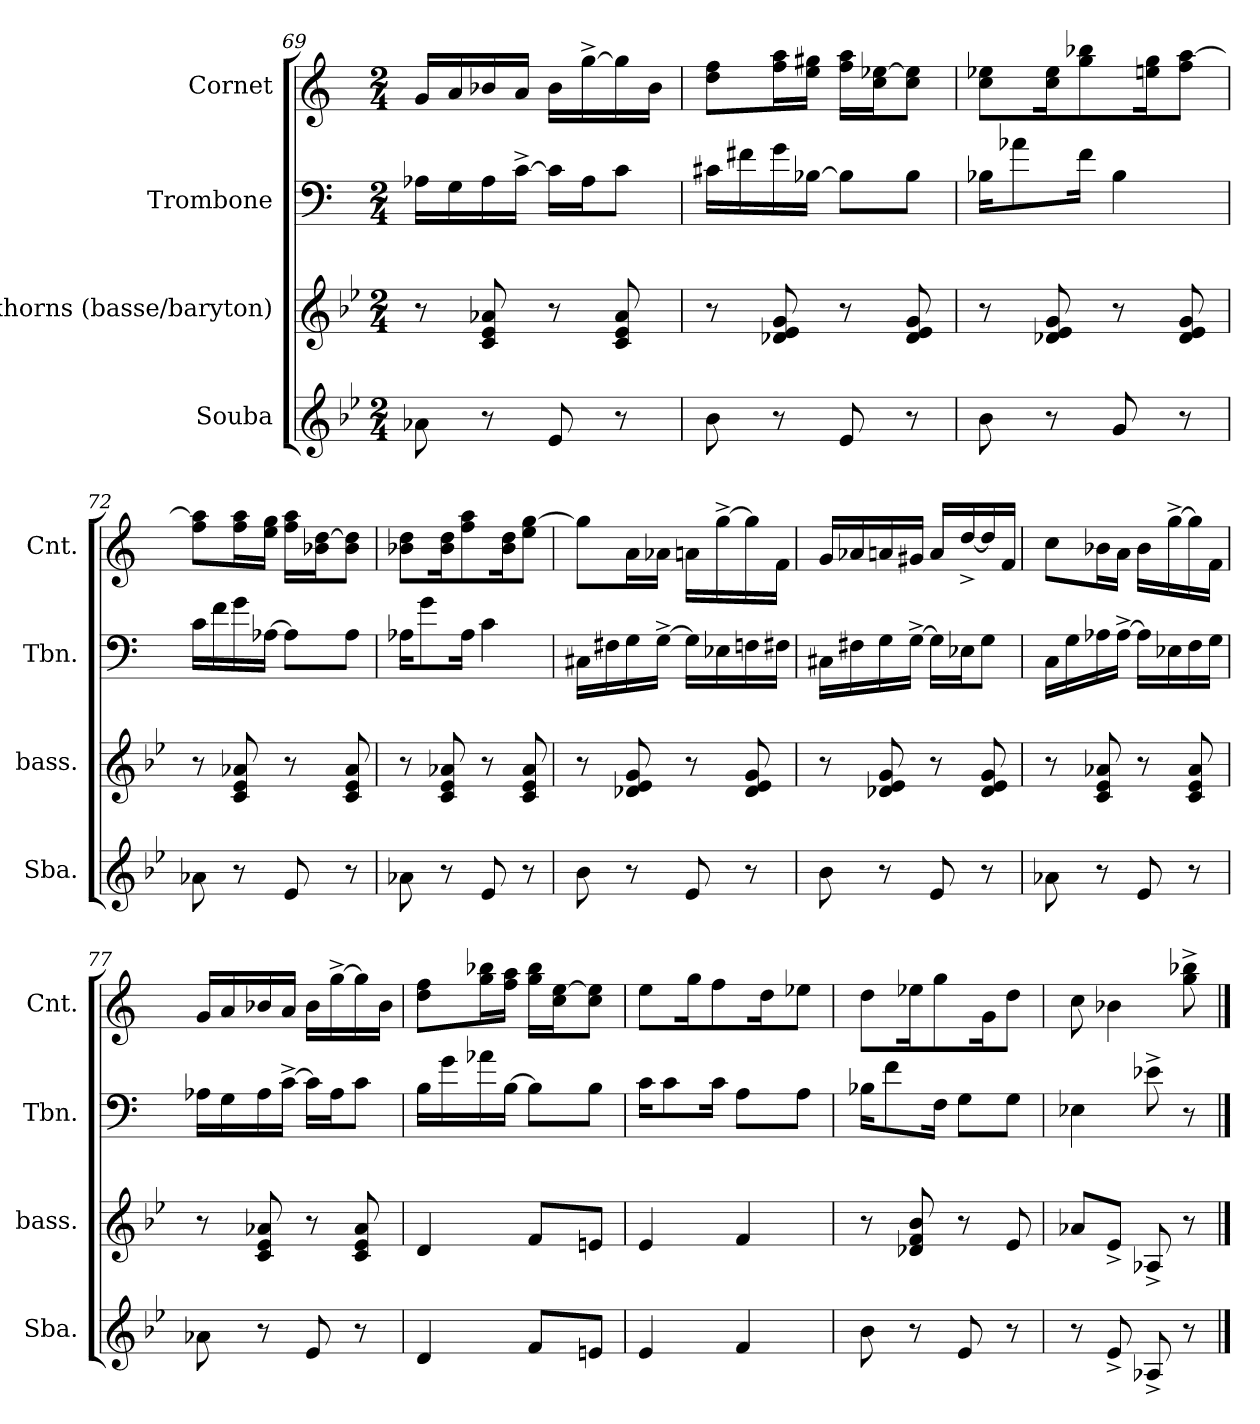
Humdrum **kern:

**kern	**kern	**kern	**kern
*part4	*part3	*part2	*part1
*staff4	*staff3	*staff2	*staff1
*I"Souba	*I"saxhorns (basse/baryton)	*I"Trombone	*I"Cornet
*I'Sba.	*I'bass.	*I'Tbn.	*I'Cnt.
*clefG2	*clefG2	*clefF4	*clefG2
*ITrd15c26	*ITrd8c14	*	*ITrd1c2
*k[b-e-]	*k[b-e-]	*k[]	*k[b-e-]
*M2/4	*M2/4	*M2/4	*M2/4
=69	=69	=69	=69
8AA-X\	8r	16A-X\LL	16f/LL
.	.	16G\	16g/
8r	8C/ 8E-/ 8A-X/	16A-\	16a-X/
.	.	[16c^\JJ	16g/JJ
8EE-/	8r	16c\LL]	16a-\LL
.	.	16A-\J	[16ff^\
8r	8C/ 8E-/ 8A-/	8c\J	16ff\]
.	.	.	16a-\JJ
=70	=70	=70	=70
8BB-\	8r	16c#X\LL	8cc\ 8ee-\L
.	.	16f#X\	.
8r	8D-X/ 8E-/ 8G/	16g\	16ee-\ 16gg\L
.	.	[16B-X\JJ	16dd\ 16ff#X\JJ
8EE-/	8r	8B-\L]	16ee-\ 16gg\LL
.	.	.	16b-\ [16dd-X\J
8r	8D-/ 8E-/ 8G/	8B-\J	8b-\ 8dd-\]J
!!LO:PB:g=z
=71	=71	=71	=71
8BB-\	8r	16B-X\KL	8b-\ 8dd-X\L
.	.	8a-X\	.
8r	8D-X/ 8E-/ 8G/	.	16b-\ 16dd-\K
.	.	16f\Jk	8ff\ 8aa-X\
8GG/	8r	4B-\	.
.	.	.	16ddn\ 16ff\K
8r	8D-/ 8E-/ 8G/	.	8ee-\ [8gg\J
=72	=72	=72	=72
8AA-X\	8r	16c\LL	8ee-\ 8gg\]L
.	.	16f\	.
8r	8C/ 8E-/ 8A-X/	16g\	16ee-\ 16gg\L
.	.	[16A-X\JJ	16dd\ 16ff\JJ
8EE-/	8r	8A-\L]	16ee-\ 16gg\LL
.	.	.	16a-X\ [16cc\J
8r	8C/ 8E-/ 8A-/	8A-\J	8a-\ 8cc\]J
=73	=73	=73	=73
8AA-X\	8r	16A-X\KL	8a-X\ 8cc\L
.	.	8g\	.
8r	8C/ 8E-/ 8A-X/	.	16a-\ 16cc\K
.	.	16A-\Jk	8ee-\ 8gg\
8EE-/	8r	4c\	.
.	.	.	16a-\ 16cc\K
8r	8C/ 8E-/ 8A-/	.	8dd\ [8ff\J
=74	=74	=74	=74
8BB-\	8r	16C#X\LL	8ff\L]
.	.	16F#X\	.
8r	8D-X/ 8E-/ 8G/	16G\	16g\L
.	.	[16G^\JJ	16g-X\JJ
8EE-/	8r	16G\LL]	16gn\LL
.	.	16E-X\	[16ff^\
8r	8D-/ 8E-/ 8G/	16Fn\	16ff\]
.	.	16F#X\JJ	16e-\JJ
!!LO:LB:g=z
=75	=75	=75	=75
8BB-\	8r	16C#X\LL	16f/LL
.	.	16F#X\	16g-X/
8r	8D-X/ 8E-/ 8G/	16G\	16gn/
.	.	[16G^\JJ	16f#X/JJ
8EE-/	8r	16G\LL]	16g/LL
.	.	16E-X\J	[16cc^/
8r	8D-/ 8E-/ 8G/	8G\J	16cc/]
.	.	.	16e-/JJ
=76	=76	=76	=76
8AA-X\	8r	16C\LL	8b-\L
.	.	16G\	.
8r	8C/ 8E-/ 8A-X/	16A-X\	16a-X\L
.	.	[16A-^\JJ	16g\JJ
8EE-/	8r	16A-\LL]	16a-\LL
.	.	16E-X\	[16ff^\
8r	8C/ 8E-/ 8A-/	16F\	16ff\]
.	.	16G\JJ	16e-\JJ
=77	=77	=77	=77
8AA-X\	8r	16A-X\LL	16f/LL
.	.	16G\	16g/
8r	8C/ 8E-/ 8A-X/	16A-\	16a-X/
.	.	[16c^\JJ	16g/JJ
8EE-/	8r	16c\LL]	16a-\LL
.	.	16A-\J	[16ff^\
8r	8C/ 8E-/ 8A-/	8c\J	16ff\]
.	.	.	16a-\JJ
=78	=78	=78	=78
4DD/	4D/	16B\LL	8cc\ 8ee-\L
.	.	16g\	.
.	.	16a-X\	16ff\ 16aa-X\L
.	.	[16B\JJ	16ee-\ 16gg\JJ
8FF/L	8F/L	8B\L]	16ff\ 16aa-\LL
.	.	.	16b-\ [16dd\J
8EEn/J	8En/J	8B\J	8b-\ 8dd\]J
!!LO:LB:g=z
=79	=79	=79	=79
4EE-/	4E-/	16c\KL	8dd\L
.	.	8c\	.
.	.	.	16ff\K
.	.	16c\Jk	8ee-\
4FF/	4F/	8A\L	.
.	.	.	16cc\K
.	.	8A\J	8dd-X\J
=80	=80	=80	=80
8BB-\	8r	16B-X\KL	8cc\L
.	.	8f\	.
8r	8D-X/ 8F/ 8B-/	.	16dd-X\K
.	.	16F\Jk	8ff\
8EE-/	8r	8G\L	.
.	.	.	16f\K
8r	8E-/	8G\J	8cc\J
=81	=81	=81	=81
8r	8A-X/L	4E-X\	8b-\
8EE-^/	8E-^/J	.	4a-X\
8AAA-X^/	8AA-X^/	8e-X^\	.
8r	8r	8r	8ff\^ 8aa-X\^
==	==	==	==
*-	*-	*-	*-
